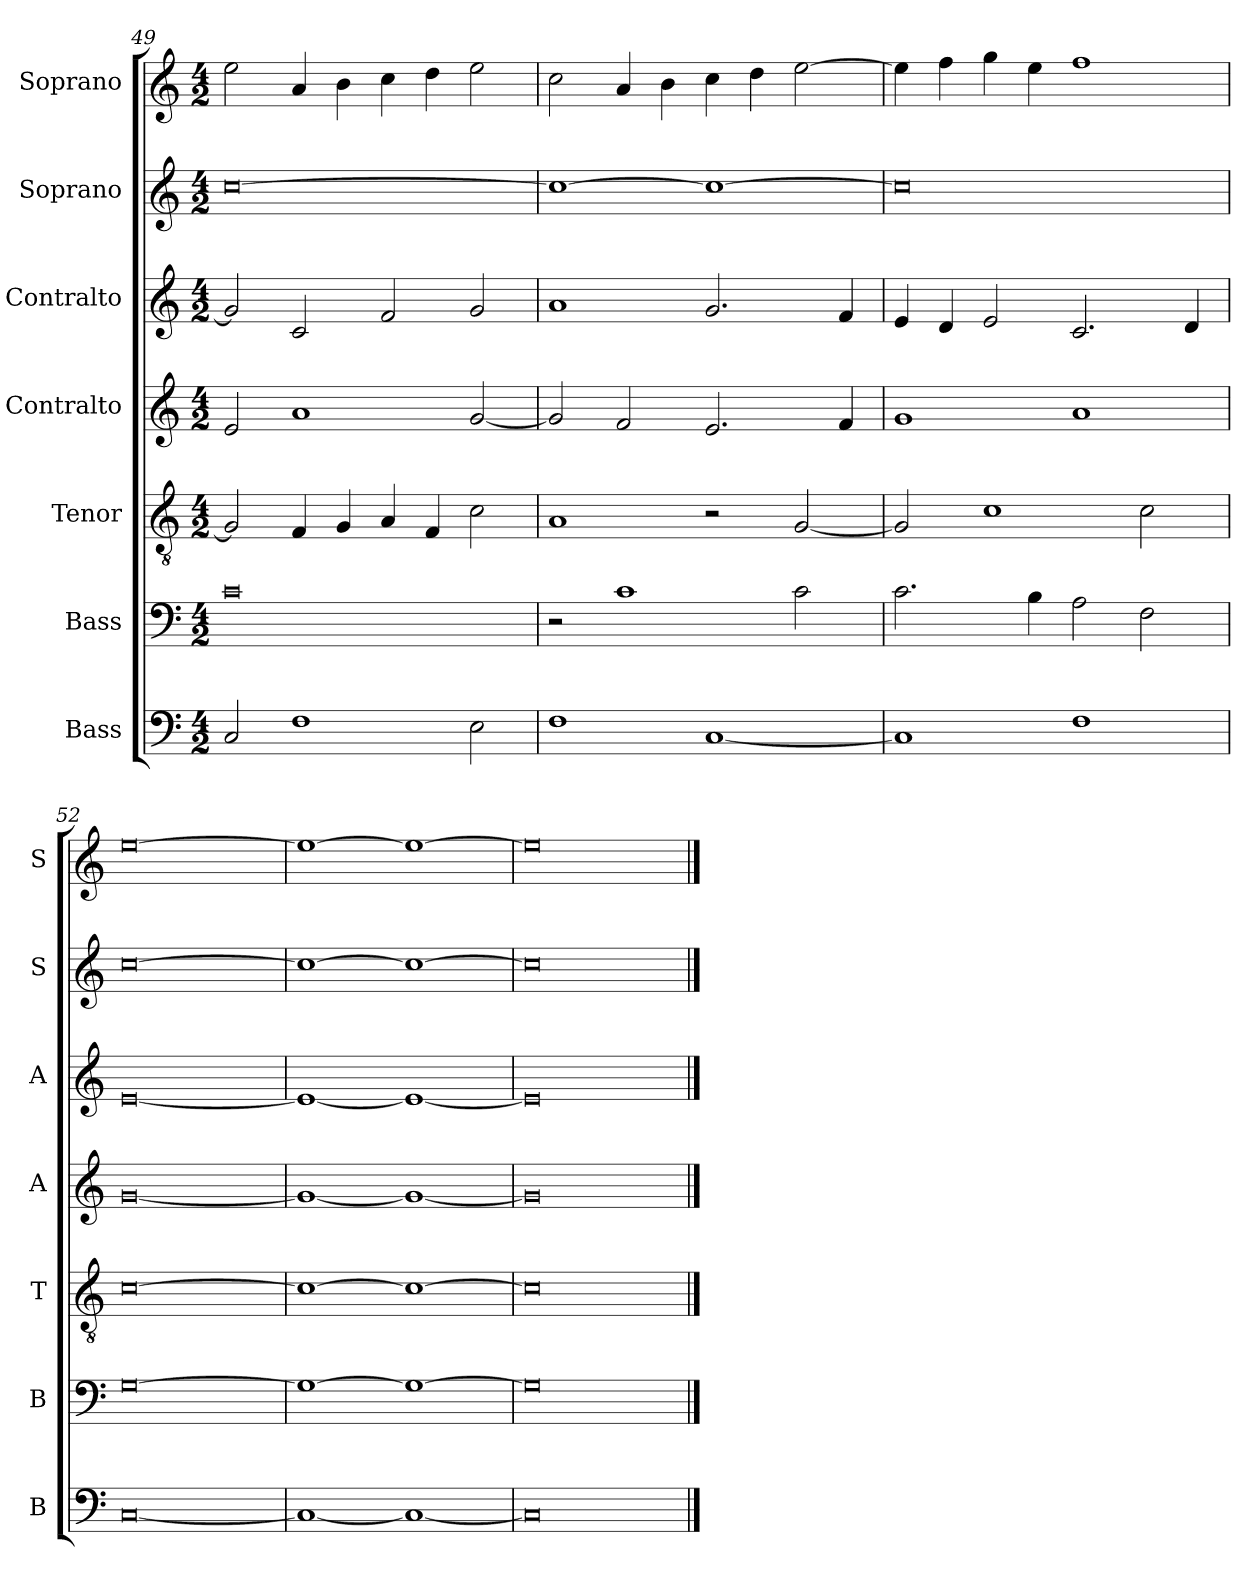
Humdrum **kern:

**kern	**kern	**kern	**kern	**kern	**kern	**kern
*part7	*part6	*part5	*part4	*part3	*part2	*part1
*staff7	*staff6	*staff5	*staff4	*staff3	*staff2	*staff1
*I"Bass	*I"Bass	*I"Tenor	*I"Contralto	*I"Contralto	*I"Soprano	*I"Soprano
*I'B	*I'B	*I'T	*I'A	*I'A	*I'S	*I'S
*clefF4	*clefF4	*clefGv2	*clefG2	*clefG2	*clefG2	*clefG2
*k[]	*k[]	*k[]	*k[]	*k[]	*k[]	*k[]
*C:ion	*C:ion	*C:ion	*C:ion	*C:ion	*C:ion	*C:ion
*M4/2	*M4/2	*M4/2	*M4/2	*M4/2	*M4/2	*M4/2
=49	=49	=49	=49	=49	=49	=49
2C	0c	2G]	2e	2g]	[0cc	2ee
1F	.	4F	1a	2c	.	4a
.	.	4G	.	.	.	4b
.	.	4A	.	2f	.	4cc
.	.	4F	.	.	.	4dd
2E	.	2c	[2g	2g	.	2ee
=50	=50	=50	=50	=50	=50	=50
1F	2r	1A	2g]	1a	1cc_	2cc
.	1c	.	2f	.	.	4a
.	.	.	.	.	.	4b
[1C	.	2r	2.e	2.g	1cc_	4cc
.	.	.	.	.	.	4dd
.	2c	[2G	.	.	.	[2ee
.	.	.	4f	4f	.	.
=51	=51	=51	=51	=51	=51	=51
1C]	2.c	2G]	1g	4e	0cc]	4ee]
.	.	.	.	4d	.	4ff
.	.	1c	.	2e	.	4gg
.	4B	.	.	.	.	4ee
1F	2A	.	1a	2.c	.	1ff
.	2F	2c	.	.	.	.
.	.	.	.	4d	.	.
=52	=52	=52	=52	=52	=52	=52
[0C	[0G	[0c	[0g	[0e	[0cc	[0ee
=53	=53	=53	=53	=53	=53	=53
1C_	1G_	1c_	1g_	1e_	1cc_	1ee_
1C_	1G_	1c_	1g_	1e_	1cc_	1ee_
=54	=54	=54	=54	=54	=54	=54
0C]	0G]	0c]	0g]	0e]	0cc]	0ee]
==	==	==	==	==	==	==
*-	*-	*-	*-	*-	*-	*-
